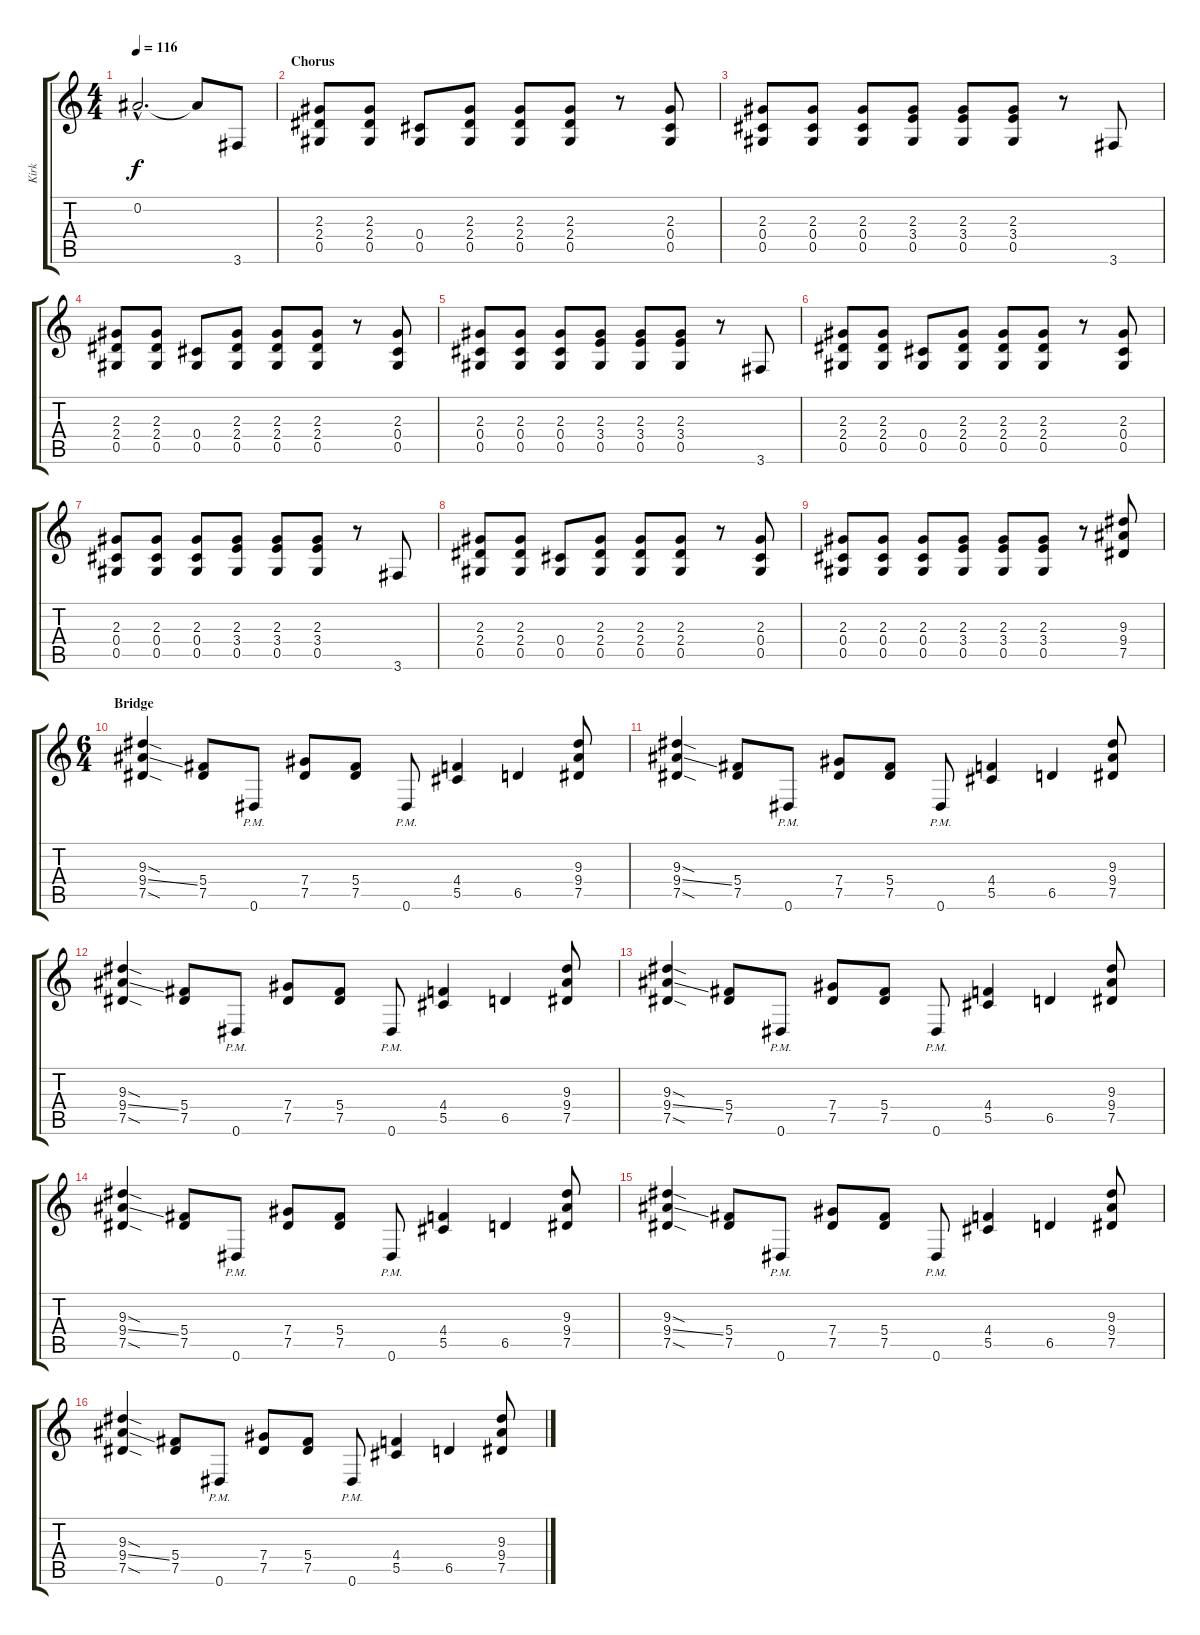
\track ("Kirk" "Kirk") {instrument distortionguitar}
\staff {score tabs}
\tuning (Eb4 Bb3 Gb3 Db3 Ab2 Eb2) {hide}
\ts (4 4)
\tempo 116
\clef g2
\ks c
0.2{hac t}.2{d dy f} 0.2{t}.8 3.6.8{instrument distortionguitar} |
\section ("" "Chorus")
(2.3 2.4 0.5).8 (2.3 2.4 0.5).8 (0.4 0.5).8 (2.3 2.4 0.5).8 (2.3 2.4 0.5).8 (2.3 2.4 0.5).8 r.8 (2.3 0.4 0.5).8 |
(2.3 0.4 0.5).8 (2.3 0.4 0.5).8 (2.3 0.4 0.5).8 (2.3 3.4 0.5).8 (2.3 3.4 0.5).8 (2.3 3.4 0.5).8 r.8 3.6.8 |
(2.3 2.4 0.5).8 (2.3 2.4 0.5).8 (0.4 0.5).8 (2.3 2.4 0.5).8 (2.3 2.4 0.5).8 (2.3 2.4 0.5).8 r.8 (2.3 0.4 0.5).8 |
(2.3 0.4 0.5).8 (2.3 0.4 0.5).8 (2.3 0.4 0.5).8 (2.3 3.4 0.5).8 (2.3 3.4 0.5).8 (2.3 3.4 0.5).8 r.8 3.6.8 |
(2.3 2.4 0.5).8 (2.3 2.4 0.5).8 (0.4 0.5).8 (2.3 2.4 0.5).8 (2.3 2.4 0.5).8 (2.3 2.4 0.5).8 r.8 (2.3 0.4 0.5).8 |
(2.3 0.4 0.5).8 (2.3 0.4 0.5).8 (2.3 0.4 0.5).8 (2.3 3.4 0.5).8 (2.3 3.4 0.5).8 (2.3 3.4 0.5).8 r.8 3.6.8 |
(2.3 2.4 0.5).8 (2.3 2.4 0.5).8 (0.4 0.5).8 (2.3 2.4 0.5).8 (2.3 2.4 0.5).8 (2.3 2.4 0.5).8 r.8 (2.3 0.4 0.5).8 |
(2.3 0.4 0.5).8 (2.3 0.4 0.5).8 (2.3 0.4 0.5).8 (2.3 3.4 0.5).8 (2.3 3.4 0.5).8 (2.3 3.4 0.5).8 r.8 (9.3 9.4 7.5).8 |
\ts (6 4)
\section ("" "Bridge")
(9.3{sod} 9.4{ss} 7.5{sod}).4 (5.4 7.5).8 0.6{pm}.8 (7.4 7.5).8 (5.4 7.5).8 0.6{pm}.8 (4.4 5.5).4 6.5.4 (9.3 9.4 7.5).8 |
(9.3{sod} 9.4{ss} 7.5{sod}).4 (5.4 7.5).8 0.6{pm}.8 (7.4 7.5).8 (5.4 7.5).8 0.6{pm}.8 (4.4 5.5).4 6.5.4 (9.3 9.4 7.5).8 |
(9.3{sod} 9.4{ss} 7.5{sod}).4 (5.4 7.5).8 0.6{pm}.8 (7.4 7.5).8 (5.4 7.5).8 0.6{pm}.8 (4.4 5.5).4 6.5.4 (9.3 9.4 7.5).8 |
(9.3{sod} 9.4{ss} 7.5{sod}).4 (5.4 7.5).8 0.6{pm}.8 (7.4 7.5).8 (5.4 7.5).8 0.6{pm}.8 (4.4 5.5).4 6.5.4 (9.3 9.4 7.5).8 |
(9.3{sod} 9.4{ss} 7.5{sod}).4 (5.4 7.5).8 0.6{pm}.8 (7.4 7.5).8 (5.4 7.5).8 0.6{pm}.8 (4.4 5.5).4 6.5.4 (9.3 9.4 7.5).8 |
(9.3{sod} 9.4{ss} 7.5{sod}).4 (5.4 7.5).8 0.6{pm}.8 (7.4 7.5).8 (5.4 7.5).8 0.6{pm}.8 (4.4 5.5).4 6.5.4 (9.3 9.4 7.5).8 |
(9.3{sod} 9.4{ss} 7.5{sod}).4 (5.4 7.5).8 0.6{pm}.8 (7.4 7.5).8 (5.4 7.5).8 0.6{pm}.8 (4.4 5.5).4 6.5.4 (9.3 9.4 7.5).8
